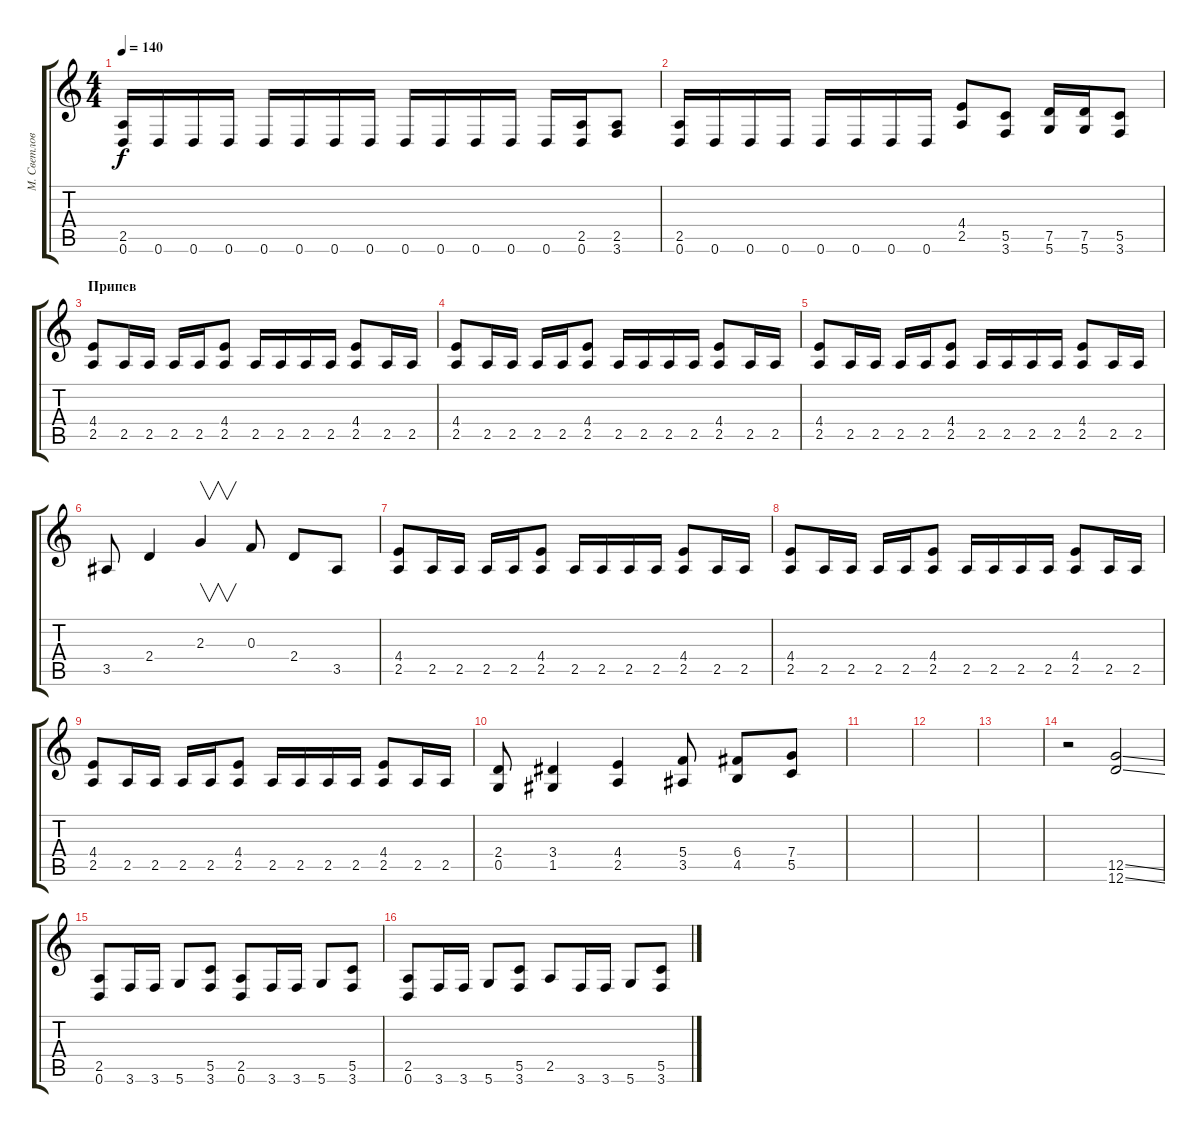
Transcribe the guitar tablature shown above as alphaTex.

\track ("М. Светлов" "М. Светлов") {instrument distortionguitar}
\staff {score tabs}
\tuning (D4 A3 F3 C3 G2 D2) {hide}
\ts (4 4)
\tempo 140
\clef g2
\ks c
(2.5 0.6).16{dy f} 0.6.16 0.6.16 0.6.16 0.6.16 0.6.16 0.6.16 0.6.16 0.6.16 0.6.16 0.6.16 0.6.16 0.6.16 (2.5 0.6).16 (2.5 3.6).8 |
(2.5 0.6).16 0.6.16 0.6.16 0.6.16 0.6.16 0.6.16 0.6.16 0.6.16 (4.4 2.5).8 (5.5 3.6).8 (7.5 5.6).16 (7.5 5.6).16 (5.5 3.6).8 |
\section ("" "Припев")
(4.4 2.5).8 2.5.16 2.5.16 2.5.16 2.5.16 (4.4 2.5).8 2.5.16 2.5.16 2.5.16 2.5.16 (4.4 2.5).8 2.5.16 2.5.16 |
(4.4 2.5).8 2.5.16 2.5.16 2.5.16 2.5.16 (4.4 2.5).8 2.5.16 2.5.16 2.5.16 2.5.16 (4.4 2.5).8 2.5.16 2.5.16 |
(4.4 2.5).8 2.5.16 2.5.16 2.5.16 2.5.16 (4.4 2.5).8 2.5.16 2.5.16 2.5.16 2.5.16 (4.4 2.5).8 2.5.16 2.5.16 |
3.5.8 2.4.4 2.3.4{v} 0.3.8 2.4.8 3.5.8 |
(4.4 2.5).8 2.5.16 2.5.16 2.5.16 2.5.16 (4.4 2.5).8 2.5.16 2.5.16 2.5.16 2.5.16 (4.4 2.5).8 2.5.16 2.5.16 |
(4.4 2.5).8 2.5.16 2.5.16 2.5.16 2.5.16 (4.4 2.5).8 2.5.16 2.5.16 2.5.16 2.5.16 (4.4 2.5).8 2.5.16 2.5.16 |
(4.4 2.5).8 2.5.16 2.5.16 2.5.16 2.5.16 (4.4 2.5).8 2.5.16 2.5.16 2.5.16 2.5.16 (4.4 2.5).8 2.5.16 2.5.16 |
(2.4 0.5).8 (3.4 1.5).4 (4.4 2.5).4 (5.4 3.5).8 (6.4 4.5).8 (7.4 5.5).8 |
|
|
|
r.2 (12.5{ss} 12.6{ss}).2 |
(2.5 0.6).8 3.6.16 3.6.16 5.6.8 (5.5 3.6).8 (2.5 0.6).8 3.6.16 3.6.16 5.6.8 (5.5 3.6).8 |
(2.5 0.6).8 3.6.16 3.6.16 5.6.8 (5.5 3.6).8 2.5.8 3.6.16 3.6.16 5.6.8 (5.5 3.6).8
